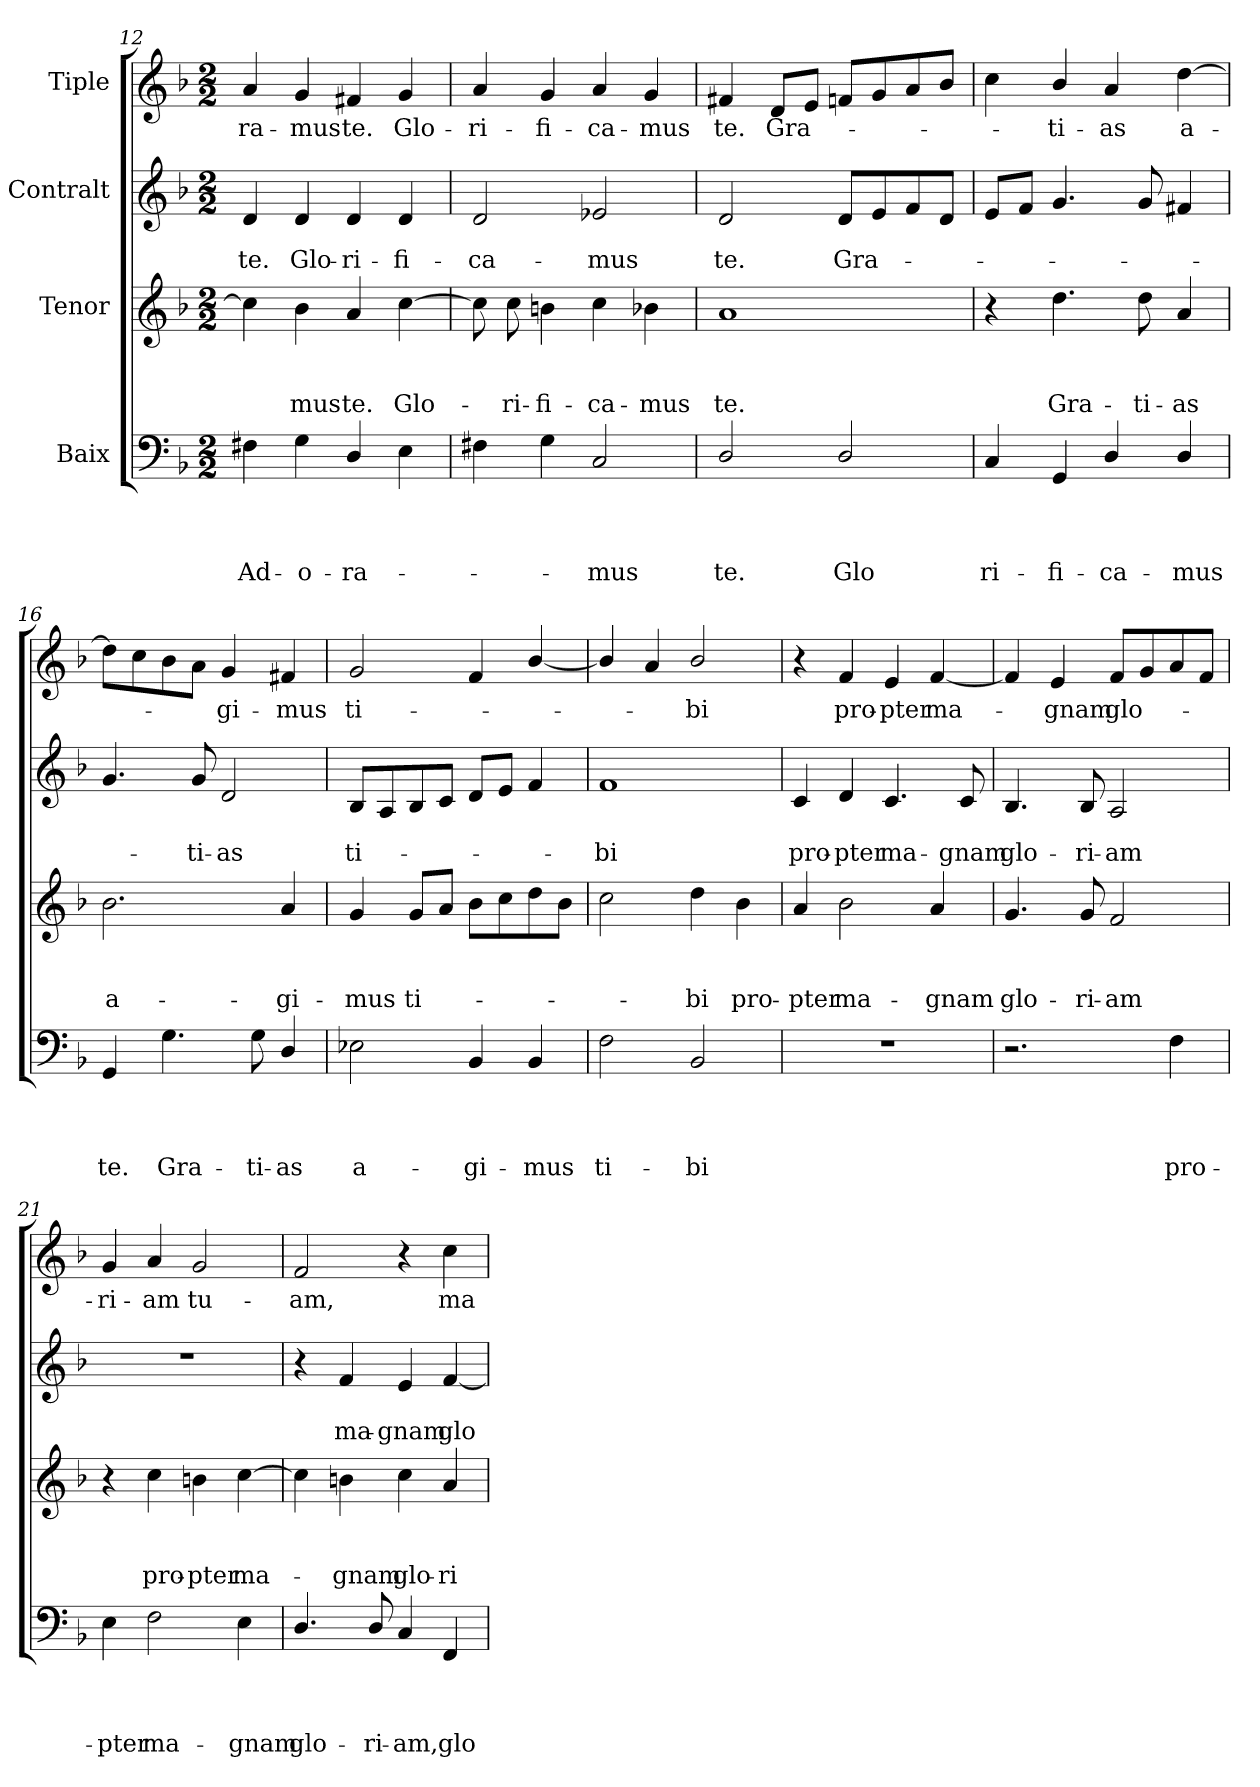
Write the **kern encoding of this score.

**kern	**text	**text	**text	**text	**kern	**text	**text	**text	**kern	**text	**text	**kern	**text
*part4	*part4	*part4	*part4	*part4	*part3	*part3	*part3	*part3	*part2	*part2	*part2	*part1	*part1
*staff4	*staff4	*staff4	*staff4	*staff4	*staff3	*staff3	*staff3	*staff3	*staff2	*staff2	*staff2	*staff1	*staff1
*I"Baix	*	*	*	*	*I"Tenor	*	*	*	*I"Contralt	*	*	*I"Tiple	*
!!LO:LB:g=z
*clefF4	*	*	*	*	*clefG2	*	*	*	*clefG2	*	*	*clefG2	*
*k[b-]	*	*	*	*	*k[b-]	*	*	*	*k[b-]	*	*	*k[b-]	*
*F:	*	*	*	*	*F:	*	*	*	*F:	*	*	*F:	*
*M2/2	*	*	*	*	*M2/2	*	*	*	*M2/2	*	*	*M2/2	*
=12	=12	=12	=12	=12	=12	=12	=12	=12	=12	=12	=12	=12	=12
!	!	!	!	!LO:LY:b	!	!	!	!	!	!	!LO:LY:b	!	!LO:LY:b
4F#X\	.	.	.	Ad-	4cc\]	.	.	.	4d/	.	te.	4a/	-ra-
!	!	!	!	!LO:LY:b	!	!	!	!LO:LY:b	!	!	!LO:LY:b	!	!LO:LY:b
4G\	.	.	.	-o-	4b-\	.	.	-mus	4d/	.	Glo-	4g/	-mus
!	!	!	!	!LO:LY:b	!	!	!	!LO:LY:b	!	!	!LO:LY:b	!	!LO:LY:b
4D/	.	.	.	-ra-	4a/	.	.	te.	4d/	.	-ri-	4f#X/	te.
!	!	!	!	!	!	!	!	!LO:LY:b	!	!	!LO:LY:b	!	!LO:LY:b
4E\	.	.	.	.	[>4cc\	.	.	Glo-	4d/	.	-fi-	4g/	Glo-
=13	=13	=13	=13	=13	=13	=13	=13	=13	=13	=13	=13	=13	=13
!	!	!	!	!	!	!	!	!	!	!	!LO:LY:b	!	!LO:LY:b
4F#X\	.	.	.	.	8cc\]	.	.	.	2d/	.	-ca-	4a/	-ri-
!	!	!	!	!	!	!	!	!LO:LY:b	!	!	!	!	!
.	.	.	.	.	8cc\	.	.	-ri-	.	.	.	.	.
!	!	!	!	!	!	!	!	!LO:LY:b	!	!	!	!	!LO:LY:b
4G\	.	.	.	.	4bn\	.	.	-fi-	.	.	.	4g/	-fi-
!	!	!	!	!LO:LY:b	!	!	!	!LO:LY:b	!	!	!LO:LY:b	!	!LO:LY:b
2C/	.	.	.	-mus	4cc\	.	.	-ca-	2e-X/	.	-mus	4a/	-ca-
!	!	!	!	!	!	!	!	!LO:LY:b	!	!	!	!	!LO:LY:b
.	.	.	.	.	4b-X\	.	.	-mus	.	.	.	4g/	-mus
=14	=14	=14	=14	=14	=14	=14	=14	=14	=14	=14	=14	=14	=14
!	!	!	!	!LO:LY:b	!	!	!	!LO:LY:b	!	!	!LO:LY:b	!	!LO:LY:b
2D/	.	.	.	te.	1a	.	.	te.	2d/	.	te.	4f#X/	te.
!	!	!	!	!	!	!	!	!	!	!	!	!	!LO:LY:b
.	.	.	.	.	.	.	.	.	.	.	.	8d/L	Gra-
.	.	.	.	.	.	.	.	.	.	.	.	8e/J	.
!	!	!	!	!LO:LY:b	!	!	!	!	!	!	!LO:LY:b	!	!
2D/	.	.	.	Glo	.	.	.	.	8d/L	.	Gra-	8fn/L	.
.	.	.	.	.	.	.	.	.	8e/	.	.	8g/	.
.	.	.	.	.	.	.	.	.	8f/	.	.	8a/	.
.	.	.	.	.	.	.	.	.	8d/J	.	.	8b-/J	.
=15	=15	=15	=15	=15	=15	=15	=15	=15	=15	=15	=15	=15	=15
!	!	!	!	!LO:LY:b	!	!	!	!	!	!	!	!	!
4C/	.	.	.	ri-	4r	.	.	.	8e/L	.	.	4cc\	.
.	.	.	.	.	.	.	.	.	8f/J	.	.	.	.
!	!	!	!	!LO:LY:b	!	!	!	!LO:LY:b	!	!	!	!	!LO:LY:b
4GG/	.	.	.	-fi-	4.dd\	.	.	Gra-	4.g/	.	.	4b-/	-ti-
!	!	!	!	!LO:LY:b	!	!	!	!	!	!	!	!	!LO:LY:b
4D/	.	.	.	-ca-	.	.	.	.	.	.	.	4a/	-as
!	!	!	!	!	!	!	!	!LO:LY:b	!	!	!	!	!
.	.	.	.	.	8dd\	.	.	-ti-	8g/	.	.	.	.
!	!	!	!	!LO:LY:b	!	!	!	!LO:LY:b	!	!	!	!	!LO:LY:b
4D/	.	.	.	-mus	4a/	.	.	-as	4f#X/	.	.	[>4dd\	a-
=16	=16	=16	=16	=16	=16	=16	=16	=16	=16	=16	=16	=16	=16
!	!	!	!	!LO:LY:b	!	!	!	!LO:LY:b	!	!	!	!	!
4GG/	.	.	.	te.	2.b-\	.	.	a-	4.g/	.	.	8dd\L]	.
.	.	.	.	.	.	.	.	.	.	.	.	8cc\	.
!	!	!	!	!LO:LY:b	!	!	!	!	!	!	!	!	!
4.G\	.	.	.	Gra-	.	.	.	.	.	.	.	8b-\	.
!	!	!	!	!	!	!	!	!	!	!	!LO:LY:b	!	!
.	.	.	.	.	.	.	.	.	8g/	.	-ti-	8a\J	.
!	!	!	!	!	!	!	!	!	!	!	!LO:LY:b	!	!LO:LY:b
.	.	.	.	.	.	.	.	.	2d/	.	-as	4g/	-gi-
!	!	!	!	!LO:LY:b	!	!	!	!	!	!	!	!	!
8G\	.	.	.	-ti-	.	.	.	.	.	.	.	.	.
!	!	!	!	!LO:LY:b	!	!	!	!LO:LY:b	!	!	!	!	!LO:LY:b
4D/	.	.	.	-as	4a/	.	.	-gi-	.	.	.	4f#X/	-mus
!!LO:LB:g=z
=17	=17	=17	=17	=17	=17	=17	=17	=17	=17	=17	=17	=17	=17
!	!	!	!	!LO:LY:b	!	!	!	!LO:LY:b	!	!	!LO:LY:b	!	!LO:LY:b
2E-X\	.	.	.	a-	4g/	.	.	-mus	8B-/L	.	ti-	2g/	ti-
.	.	.	.	.	.	.	.	.	8A/	.	.	.	.
!	!	!	!	!	!	!	!	!LO:LY:b	!	!	!	!	!
.	.	.	.	.	8g/L	.	.	ti-	8B-/	.	.	.	.
.	.	.	.	.	8a/J	.	.	.	8c/J	.	.	.	.
!	!	!	!	!LO:LY:b	!	!	!	!	!	!	!	!	!
4BB-/	.	.	.	-gi-	8b-\L	.	.	.	8d/L	.	.	4f/	.
.	.	.	.	.	8cc\	.	.	.	8e/J	.	.	.	.
!	!	!	!	!LO:LY:b	!	!	!	!	!	!	!	!	!
4BB-/	.	.	.	-mus	8dd\	.	.	.	4f/	.	.	[<4b-/	.
.	.	.	.	.	8b-\J	.	.	.	.	.	.	.	.
=18	=18	=18	=18	=18	=18	=18	=18	=18	=18	=18	=18	=18	=18
!	!	!	!	!LO:LY:b	!	!	!	!	!	!	!LO:LY:b	!	!
2F\	.	.	.	ti-	2cc\	.	.	.	1f	.	-bi	4b-/]	.
.	.	.	.	.	.	.	.	.	.	.	.	4a/	.
!	!	!	!	!LO:LY:b	!	!	!	!LO:LY:b	!	!	!	!	!LO:LY:b
2BB-/	.	.	.	-bi	4dd\	.	.	-bi	.	.	.	2b-/	-bi
!	!	!	!	!	!	!	!	!LO:LY:b	!	!	!	!	!
.	.	.	.	.	4b-\	.	.	pro-	.	.	.	.	.
=19	=19	=19	=19	=19	=19	=19	=19	=19	=19	=19	=19	=19	=19
!	!	!	!	!	!	!	!	!LO:LY:b	!	!	!LO:LY:b	!	!
1r	.	.	.	.	4a/	.	.	-pter	4c/	.	pro-	4r	.
!	!	!	!	!	!	!	!	!LO:LY:b	!	!	!LO:LY:b	!	!LO:LY:b
.	.	.	.	.	2b-\	.	.	ma-	4d/	.	-pter	4f/	pro-
!	!	!	!	!	!	!	!	!	!	!	!LO:LY:b	!	!LO:LY:b
.	.	.	.	.	.	.	.	.	4.c/	.	ma-	4e/	-pter
!	!	!	!	!	!	!	!	!LO:LY:b	!	!	!	!	!LO:LY:b
.	.	.	.	.	4a/	.	.	-gnam	.	.	.	[<4f/	ma-
!	!	!	!	!	!	!	!	!	!	!	!LO:LY:b	!	!
.	.	.	.	.	.	.	.	.	8c/	.	-gnam	.	.
=20	=20	=20	=20	=20	=20	=20	=20	=20	=20	=20	=20	=20	=20
!	!	!	!	!	!	!	!	!LO:LY:b	!	!	!LO:LY:b	!	!
2.r	.	.	.	.	4.g/	.	.	glo-	4.B-/	.	glo-	4f/]	.
!	!	!	!	!	!	!	!	!	!	!	!	!	!LO:LY:b
.	.	.	.	.	.	.	.	.	.	.	.	4e/	-gnam
!	!	!	!	!	!	!	!	!LO:LY:b	!	!	!LO:LY:b	!	!
.	.	.	.	.	8g/	.	.	-ri-	8B-/	.	-ri-	.	.
!	!	!	!	!	!	!	!	!LO:LY:b	!	!	!LO:LY:b	!	!LO:LY:b
.	.	.	.	.	2f/	.	.	-am	2A/	.	-am	8f/L	glo-
.	.	.	.	.	.	.	.	.	.	.	.	8g/	.
!	!	!	!	!LO:LY:b	!	!	!	!	!	!	!	!	!
4F\	.	.	.	pro-	.	.	.	.	.	.	.	8a/	.
.	.	.	.	.	.	.	.	.	.	.	.	8f/J	.
=21	=21	=21	=21	=21	=21	=21	=21	=21	=21	=21	=21	=21	=21
!	!	!	!	!LO:LY:b	!	!	!	!	!	!	!	!	!LO:LY:b
4E\	.	.	.	-pter	4r	.	.	.	1r	.	.	4g/	-ri-
!	!	!	!	!LO:LY:b	!	!	!	!LO:LY:b	!	!	!	!	!LO:LY:b
2F\	.	.	.	ma-	4cc\	.	.	pro-	.	.	.	4a/	-am
!	!	!	!	!	!	!	!	!LO:LY:b	!	!	!	!	!LO:LY:b
.	.	.	.	.	4bn\	.	.	-pter	.	.	.	2g/	tu-
!	!	!	!	!LO:LY:b	!	!	!	!LO:LY:b	!	!	!	!	!
4E\	.	.	.	-gnam	[>4cc\	.	.	ma-	.	.	.	.	.
!!LO:PB:g=z
=22	=22	=22	=22	=22	=22	=22	=22	=22	=22	=22	=22	=22	=22
!	!	!	!	!LO:LY:b	!	!	!	!	!	!	!	!	!LO:LY:b
4.D/	.	.	.	glo-	4cc\]	.	.	.	4r	.	.	2f/	-am,
!	!	!	!	!	!	!	!	!LO:LY:b	!	!	!LO:LY:b	!	!
.	.	.	.	.	4bn\	.	.	-gnam	4f/	.	ma-	.	.
!	!	!	!	!LO:LY:b	!	!	!	!	!	!	!	!	!
8D/	.	.	.	-ri-	.	.	.	.	.	.	.	.	.
!	!	!	!	!LO:LY:b	!	!	!	!LO:LY:b	!	!	!LO:LY:b	!	!
4C/	.	.	.	-am,	4cc\	.	.	glo-	4e/	.	-gnam	4r	.
!	!	!	!	!LO:LY:b	!	!	!	!LO:LY:b	!	!	!LO:LY:b	!	!LO:LY:b
4FF/	.	.	.	glo-	4a/	.	.	-ri-	[<4f/	.	glo-	4cc\	ma-
=	=	=	=	=	=	=	=	=	=	=	=	=	=
*-	*-	*-	*-	*-	*-	*-	*-	*-	*-	*-	*-	*-	*-
